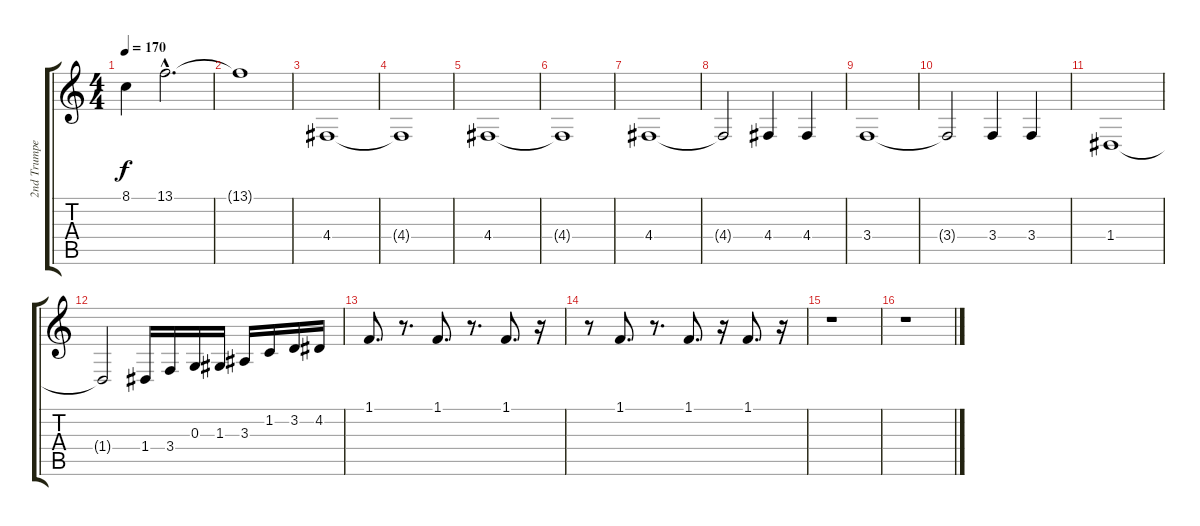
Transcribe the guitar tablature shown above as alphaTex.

\track ("2nd Trumpet" "2nd Trumpe") {instrument trumpet}
\staff {score tabs}
\tuning (E4 B3 G3 D3 A2 E2) {hide}
\ts (4 4)
\tempo 170
\clef g2
\ks c
8.1.4{dy f} 13.1{hac}.2{d} |
13.1{t}.1 |
4.4.1 |
4.4{t}.1 |
4.4.1 |
4.4{t}.1 |
4.4.1 |
4.4{t}.2 4.4.4 4.4.4 |
3.4.1 |
3.4{t}.2 3.4.4 3.4.4 |
1.4.1 |
1.4{t}.2 1.4.16 3.4.16 0.3.16 1.3.16 3.3.16 1.2.16 3.2.16 4.2.16 |
1.1.8{d} r.8{d} 1.1.8{d} r.8{d} 1.1.8{d} r.16 |
r.8 1.1.8{d} r.8{d} 1.1.8{d} r.16 1.1.8{d} r.16 |
r.1 |
r.1
